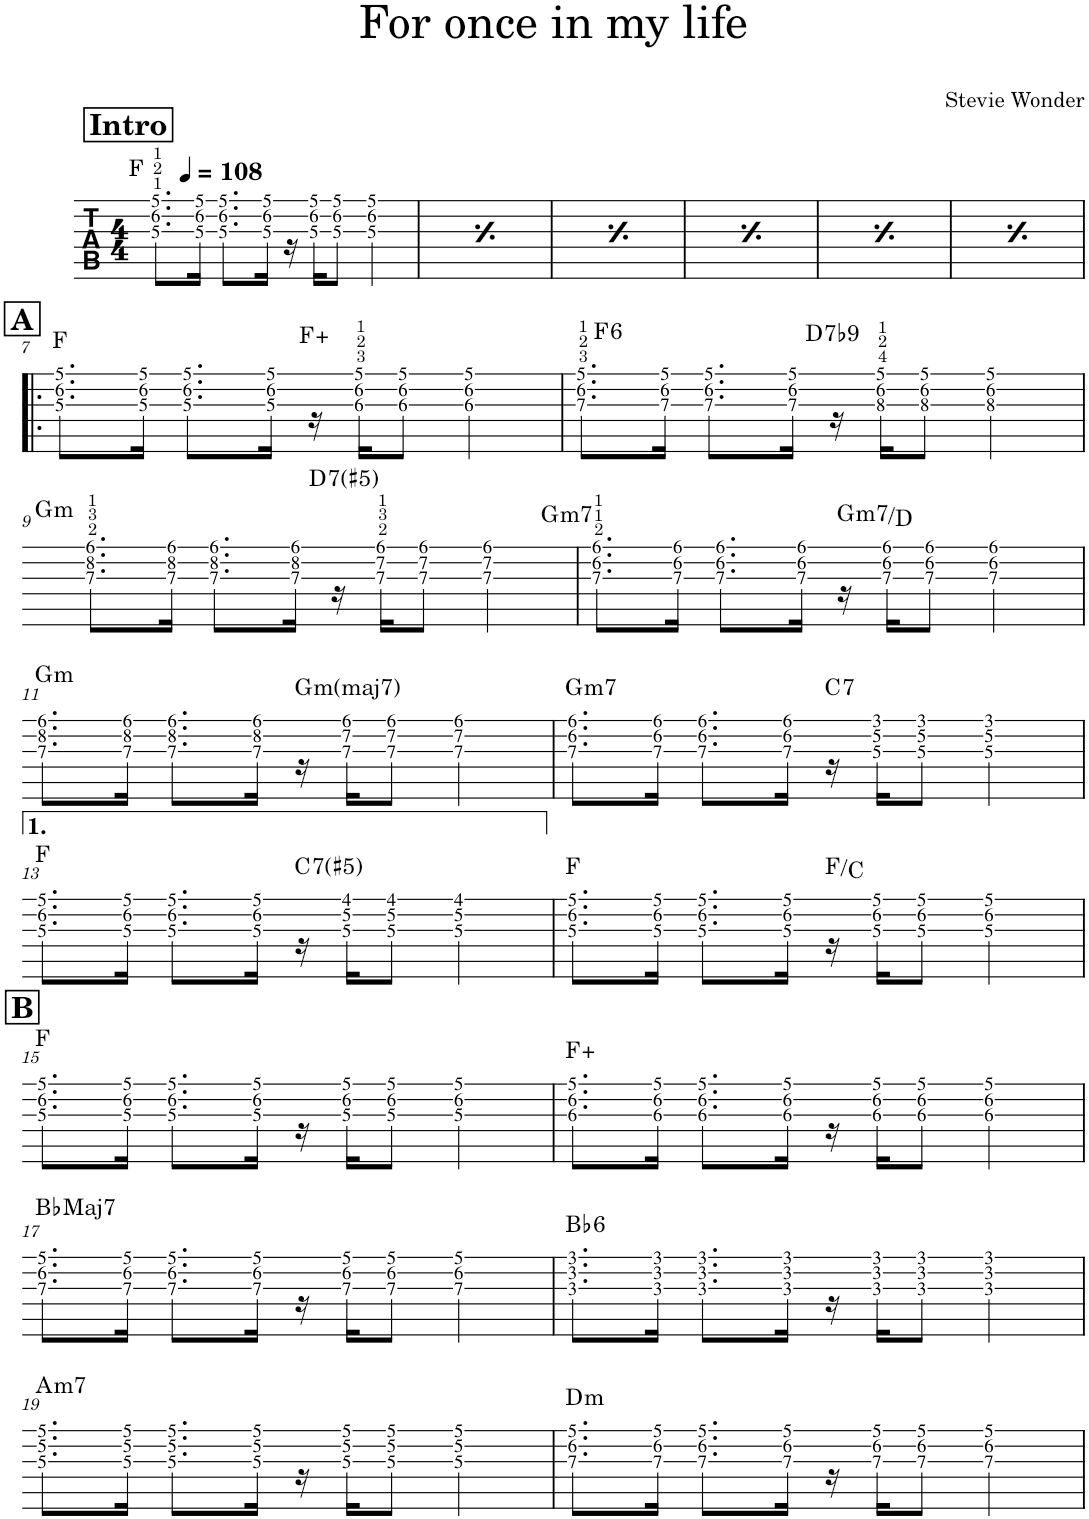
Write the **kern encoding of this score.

**kern	**harte
*part1	*part1
*staff1	*
*I"Electric Guitar	*
*I'El. Guit.	*
*stria6	*
*	*
*k[b-e-]	*
*M4/4	*
*MM108	*
!!LO:REH:place=s1:a:B:cj:fs=14:t=Intro
=1	=1
8.c\ 8.f\ 8.a\L	F:maj
16c\ 16f\ 16a\Jk	.
8.c\ 8.f\ 8.a\L	.
16c\ 16f\ 16a\Jk	.
16r	.
16c\ 16f\ 16a\KL	.
8c\ 8f\ 8a\J	.
4c\ 4f\ 4a\	.
=2	=2
!!LO:REH:place=s1:a:B:cj:fs=14:t=Intro
*MM108	*
8.c\ 8.f\ 8.a\L	F:maj
16c\ 16f\ 16a\Jk	.
8.c\ 8.f\ 8.a\L	.
16c\ 16f\ 16a\Jk	.
16r	.
16c\ 16f\ 16a\KL	.
8c\ 8f\ 8a\J	.
4c\ 4f\ 4a\	.
=3	=3
!!LO:REH:place=s1:a:B:cj:fs=14:t=Intro
*MM108	*
8.c\ 8.f\ 8.a\L	F:maj
16c\ 16f\ 16a\Jk	.
8.c\ 8.f\ 8.a\L	.
16c\ 16f\ 16a\Jk	.
16r	.
16c\ 16f\ 16a\KL	.
8c\ 8f\ 8a\J	.
4c\ 4f\ 4a\	.
=4	=4
!!LO:REH:place=s1:a:B:cj:fs=14:t=Intro
*MM108	*
8.c\ 8.f\ 8.a\L	F:maj
16c\ 16f\ 16a\Jk	.
8.c\ 8.f\ 8.a\L	.
16c\ 16f\ 16a\Jk	.
16r	.
16c\ 16f\ 16a\KL	.
8c\ 8f\ 8a\J	.
4c\ 4f\ 4a\	.
=5	=5
!!LO:REH:place=s1:a:B:cj:fs=14:t=Intro
*MM108	*
8.c\ 8.f\ 8.a\L	F:maj
16c\ 16f\ 16a\Jk	.
8.c\ 8.f\ 8.a\L	.
16c\ 16f\ 16a\Jk	.
16r	.
16c\ 16f\ 16a\KL	.
8c\ 8f\ 8a\J	.
4c\ 4f\ 4a\	.
=6	=6
!!LO:REH:place=s1:a:B:cj:fs=14:t=Intro
*MM108	*
8.c\ 8.f\ 8.a\L	F:maj
16c\ 16f\ 16a\Jk	.
8.c\ 8.f\ 8.a\L	.
16c\ 16f\ 16a\Jk	.
16r	.
16c\ 16f\ 16a\KL	.
8c\ 8f\ 8a\J	.
4c\ 4f\ 4a\	.
!!LO:LB:g=z
!!LO:REH:place=s1:a:B:cj:fs=14:t=A
=7!|:	=7!|:
8.c\ 8.f\ 8.a\L	F:maj
16c\ 16f\ 16a\Jk	.
8.c\ 8.f\ 8.a\L	.
16c\ 16f\ 16a\Jk	.
16r	F:aug
16c#\ 16f\ 16a\KL	.
8c#\ 8f\ 8a\J	.
4c#\ 4f\ 4a\	.
=8	=8
!	!LO:H:kt=6
8.d\ 8.f\ 8.a\L	F:maj6
16d\ 16f\ 16a\Jk	.
8.d\ 8.f\ 8.a\L	.
16d\ 16f\ 16a\Jk	.
!	!LO:H:kt=7
16r	D:7(b9)
16e-\ 16f\ 16a\KL	.
8e-\ 8f\ 8a\J	.
4e-\ 4f\ 4a\	.
!!LO:LB:g=z
=9	=9
!	!LO:H:kt=m
8.d\ 8.g\ 8.b-\L	G:min
16d\ 16g\ 16b-\Jk	.
8.d\ 8.g\ 8.b-\L	.
16d\ 16g\ 16b-\Jk	.
!	!LO:H:kt=7
16r	D:(3,#5,b7)
16d\ 16g-\ 16b-\KL	.
8d\ 8f#\ 8b-\J	.
4d\ 4f#\ 4b-\	.
=10	=10
!	!LO:H:kt=m7
8.d\ 8.f\ 8.b-\L	G:min7
16d\ 16f\ 16b-\Jk	.
8.d\ 8.f\ 8.b-\L	.
16d\ 16f\ 16b-\Jk	.
!	!LO:H:kt=m7
16r	G:min7/5
16d\ 16f\ 16b-\KL	.
8d\ 8f\ 8b-\J	.
4d\ 4f\ 4b-\	.
!!LO:LB:g=z
=11	=11
!	!LO:H:kt=m
8.d\ 8.g\ 8.b-\L	G:min
16d\ 16g\ 16b-\Jk	.
8.d\ 8.g\ 8.b-\L	.
16d\ 16g\ 16b-\Jk	.
!	!LO:H:kt=mmaj7
16r	G:minmaj7
16d\ 16g-\ 16b-\KL	.
8d\ 8f#\ 8b-\J	.
4d\ 4f#\ 4b-\	.
=12	=12
!	!LO:H:kt=m7
8.d\ 8.f\ 8.b-\L	G:min7
16d\ 16f\ 16b-\Jk	.
8.d\ 8.f\ 8.b-\L	.
16d\ 16f\ 16b-\Jk	.
!	!LO:H:kt=7
16r	C:7
16c\ 16f-\ 16g\KL	.
8c\ 8e\ 8g\J	.
4c\ 4f-\ 4g\	.
!!LO:LB:g=z
=13	=13
8.c\ 8.f\ 8.a\L	F:maj
16c\ 16f\ 16a\Jk	.
8.c\ 8.f\ 8.a\L	.
16c\ 16f\ 16a\Jk	.
!	!LO:H:kt=7
16r	C:(3,#5,b7)
16c\ 16e\ 16a-\KL	.
8c\ 8f-\ 8a-\J	.
4c\ 4f-\ 4a-\	.
=14	=14
8.c\ 8.f\ 8.a\L	F:maj
16c\ 16f\ 16a\Jk	.
8.c\ 8.f\ 8.a\L	.
16c\ 16f\ 16a\Jk	.
16r	F:maj/5
16c\ 16f\ 16a\KL	.
8c\ 8f\ 8a\J	.
4c\ 4f\ 4a\	.
!!LO:LB:g=z
!!LO:REH:place=s1:a:B:cj:fs=14:t=B
=15	=15
8.c\ 8.f\ 8.a\L	F:maj
16c\ 16f\ 16a\Jk	.
8.c\ 8.f\ 8.a\L	.
16c\ 16f\ 16a\Jk	.
16r	.
16c\ 16f\ 16a\KL	.
8c\ 8f\ 8a\J	.
4c\ 4f\ 4a\	.
=16	=16
8.c#\ 8.f\ 8.a\L	F:aug
16c#\ 16f\ 16a\Jk	.
8.c#\ 8.f\ 8.a\L	.
16c#\ 16f\ 16a\Jk	.
16r	.
16c#\ 16f\ 16a\KL	.
8c#\ 8f\ 8a\J	.
4c#\ 4f\ 4a\	.
!!LO:LB:g=z
=17	=17
!	!LO:H:kt=Maj7
8.d\ 8.f\ 8.a\L	Bb:maj7
16d\ 16f\ 16a\Jk	.
8.d\ 8.f\ 8.a\L	.
16d\ 16f\ 16a\Jk	.
16r	.
16d\ 16f\ 16a\KL	.
8d\ 8f\ 8a\J	.
4d\ 4f\ 4a\	.
=18	=18
!	!LO:H:kt=6
8.B-\ 8.d\ 8.g\L	Bb:maj6
16B-\ 16d\ 16g\Jk	.
8.B-\ 8.d\ 8.g\L	.
16B-\ 16d\ 16g\Jk	.
16r	.
16B-\ 16d\ 16g\KL	.
8B-\ 8d\ 8g\J	.
4B-\ 4d\ 4g\	.
!!LO:LB:g=z
=19	=19
!	!LO:H:kt=m7
8.c\ 8.f-\ 8.a\L	A:min7
16c\ 16e\ 16a\Jk	.
8.c\ 8.f-\ 8.a\L	.
16c\ 16f-\ 16a\Jk	.
16r	.
16c\ 16f-\ 16a\KL	.
8c\ 8f-\ 8a\J	.
4c\ 4f-\ 4a\	.
=20	=20
!	!LO:H:kt=m
8.d\ 8.f\ 8.a\L	D:min
16d\ 16f\ 16a\Jk	.
8.d\ 8.f\ 8.a\L	.
16d\ 16f\ 16a\Jk	.
16r	.
16d\ 16f\ 16a\KL	.
8d\ 8f\ 8a\J	.
4d\ 4f\ 4a\	.
=	=
*-	*-
